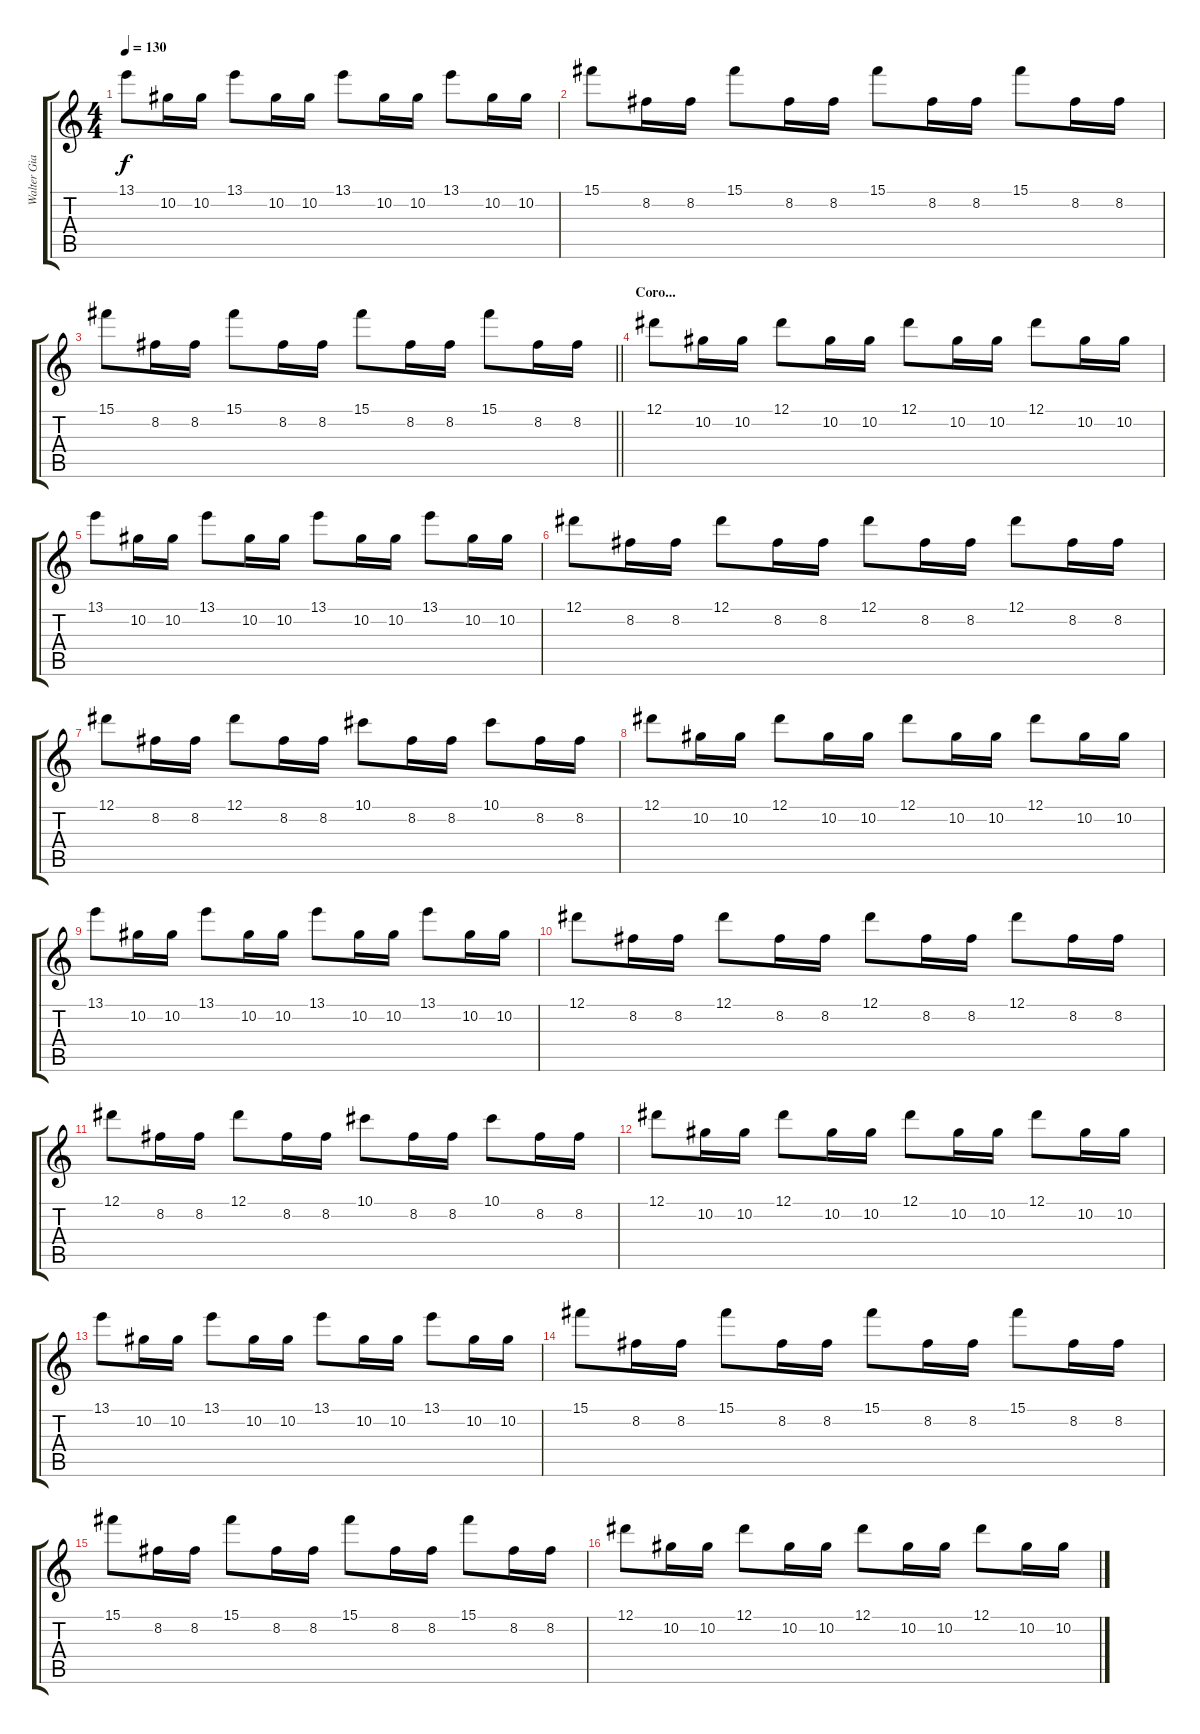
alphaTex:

\track ("Walter Giardino" "Walter Gia") {instrument distortionguitar}
\staff {score tabs}
\tuning (Eb4 Bb3 Gb3 Db3 Ab2 Eb2) {hide}
\ts (4 4)
\tempo 130
\clef g2
\ks c
13.1.8{dy f} 10.2.16 10.2.16 13.1.8 10.2.16 10.2.16 13.1.8 10.2.16 10.2.16 13.1.8 10.2.16 10.2.16 |
15.1.8 8.2.16 8.2.16 15.1.8 8.2.16 8.2.16 15.1.8 8.2.16 8.2.16 15.1.8 8.2.16 8.2.16 |
\barLineRight lightlight
15.1.8 8.2.16 8.2.16 15.1.8 8.2.16 8.2.16 15.1.8 8.2.16 8.2.16 15.1.8 8.2.16 8.2.16 |
\section ("" "Coro... ")
12.1.8 10.2.16 10.2.16 12.1.8 10.2.16 10.2.16 12.1.8 10.2.16 10.2.16 12.1.8 10.2.16 10.2.16 |
13.1.8 10.2.16 10.2.16 13.1.8 10.2.16 10.2.16 13.1.8 10.2.16 10.2.16 13.1.8 10.2.16 10.2.16 |
12.1.8 8.2.16 8.2.16 12.1.8 8.2.16 8.2.16 12.1.8 8.2.16 8.2.16 12.1.8 8.2.16 8.2.16 |
12.1.8 8.2.16 8.2.16 12.1.8 8.2.16 8.2.16 10.1.8 8.2.16 8.2.16 10.1.8 8.2.16 8.2.16 |
12.1.8 10.2.16 10.2.16 12.1.8 10.2.16 10.2.16 12.1.8 10.2.16 10.2.16 12.1.8 10.2.16 10.2.16 |
13.1.8 10.2.16 10.2.16 13.1.8 10.2.16 10.2.16 13.1.8 10.2.16 10.2.16 13.1.8 10.2.16 10.2.16 |
12.1.8 8.2.16 8.2.16 12.1.8 8.2.16 8.2.16 12.1.8 8.2.16 8.2.16 12.1.8 8.2.16 8.2.16 |
12.1.8 8.2.16 8.2.16 12.1.8 8.2.16 8.2.16 10.1.8 8.2.16 8.2.16 10.1.8 8.2.16 8.2.16 |
12.1.8 10.2.16 10.2.16 12.1.8 10.2.16 10.2.16 12.1.8 10.2.16 10.2.16 12.1.8 10.2.16 10.2.16 |
13.1.8 10.2.16 10.2.16 13.1.8 10.2.16 10.2.16 13.1.8 10.2.16 10.2.16 13.1.8 10.2.16 10.2.16 |
15.1.8 8.2.16 8.2.16 15.1.8 8.2.16 8.2.16 15.1.8 8.2.16 8.2.16 15.1.8 8.2.16 8.2.16 |
15.1.8 8.2.16 8.2.16 15.1.8 8.2.16 8.2.16 15.1.8 8.2.16 8.2.16 15.1.8 8.2.16 8.2.16 |
12.1.8 10.2.16 10.2.16 12.1.8 10.2.16 10.2.16 12.1.8 10.2.16 10.2.16 12.1.8 10.2.16 10.2.16
